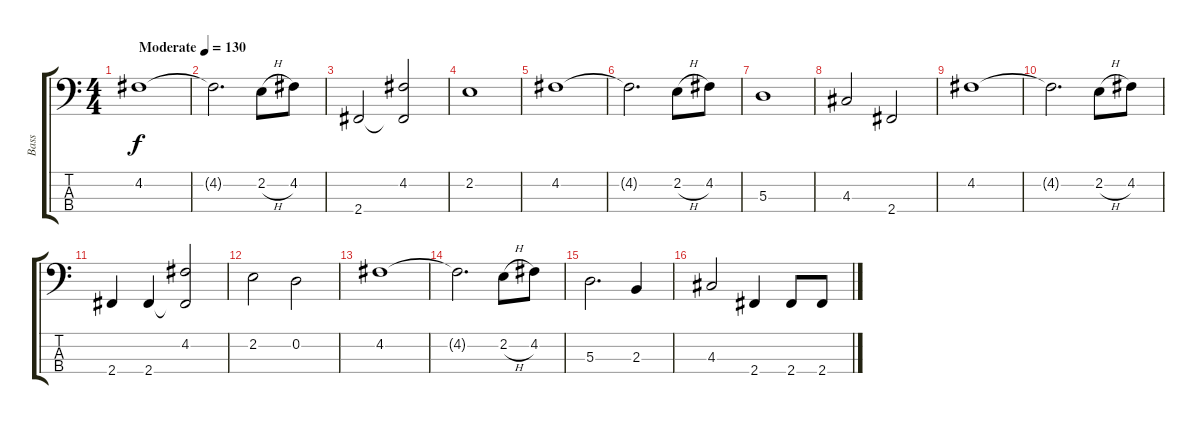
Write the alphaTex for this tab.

\track ("Bass" "Bass") {instrument electricbassfinger}
\staff {score tabs}
\tuning (G2 D2 A1 E1) {hide}
\ts (4 4)
\tempo (130 "Moderate")
\clef f4
\ks c
4.2.1{dy f instrument electricbassfinger} |
4.2{t}.2{d} 2.2{h}.8 4.2.8 |
2.4.2 (4.2 2.4{t}).2 |
2.2.1 |
4.2.1 |
4.2{t}.2{d} 2.2{h}.8 4.2.8 |
5.3.1 |
4.3.2 2.4.2 |
4.2.1 |
4.2{t}.2{d} 2.2{h}.8 4.2.8 |
2.4.4 2.4.4 (4.2 2.4{t}).2 |
2.2.2 0.2.2 |
4.2.1 |
4.2{t}.2{d} 2.2{h}.8 4.2.8 |
5.3.2{d} 2.3.4 |
4.3.2 2.4.4 2.4.8 2.4.8
